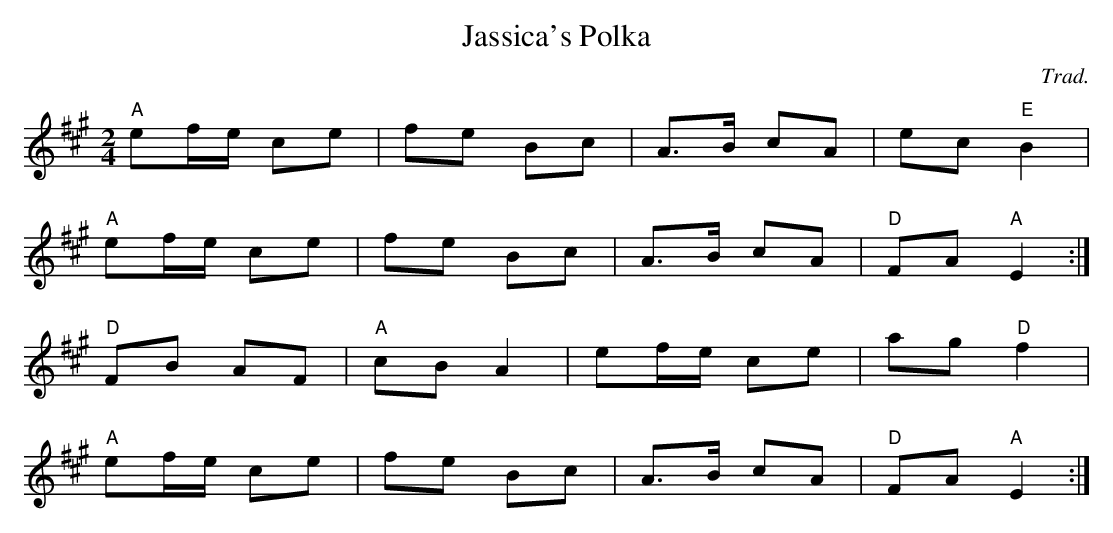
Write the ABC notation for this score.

X:1
T:Jassica's Polka
C:Trad.
M:2/4
L:1/8
K:A
"A"ef/e/ ce|fe Bc|A>B cA|ec "E"B2|
"A"ef/e/ ce|fe Bc|A>B cA|"D"FA"A" E2:|
"D"FB AF|"A"cB A2|ef/e/ ce|ag"D" f2|
"A"ef/e/ ce|fe Bc|A>B cA|"D"FA "A"E2:|
